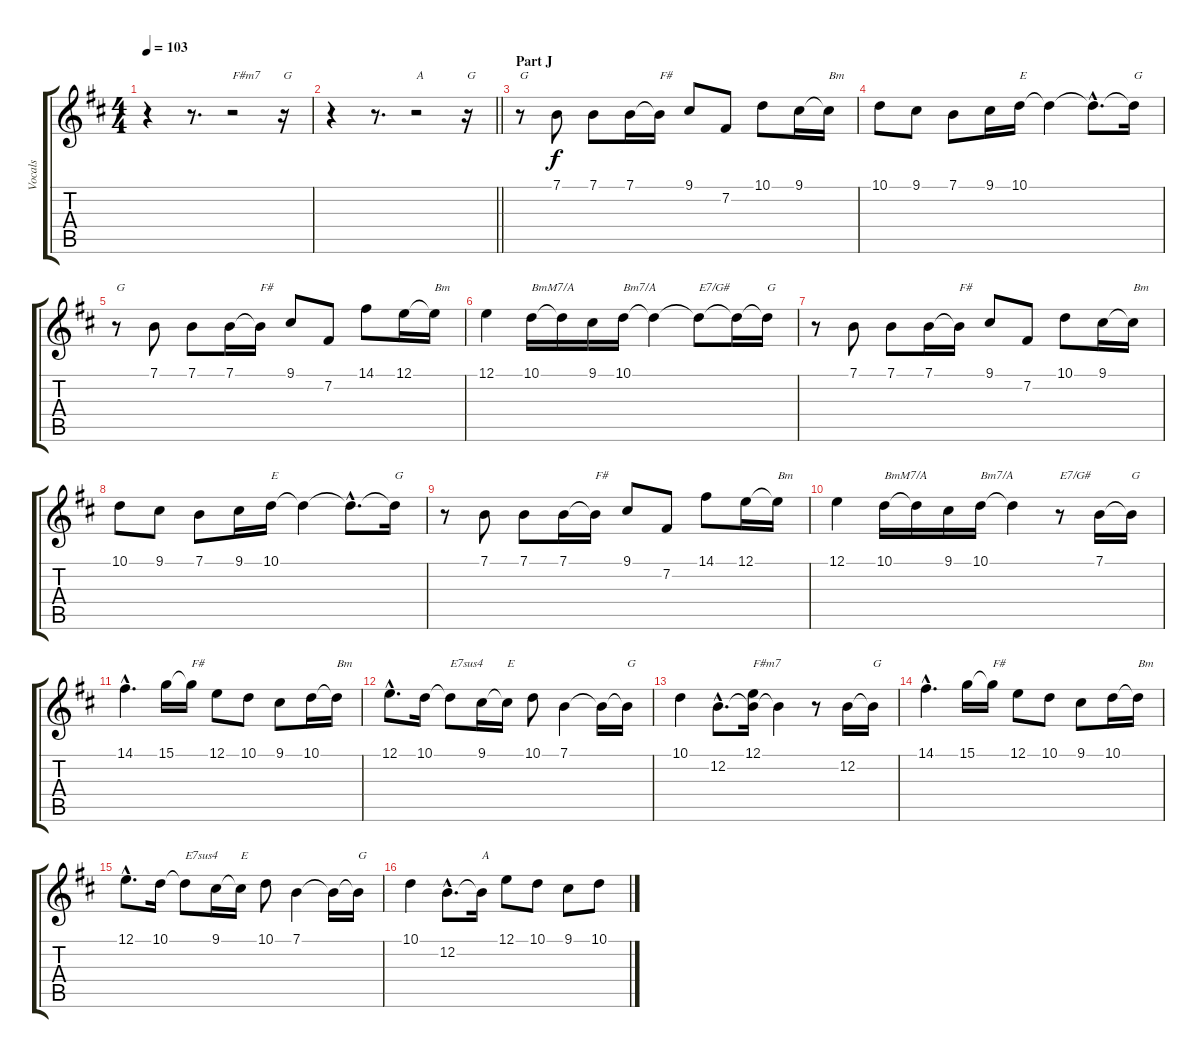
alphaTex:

\track ("Vocals" "Vocals") {instrument trumpet}
\staff {score tabs}
\tuning (E4 B3 G3 D3 A2 E2) {hide}
\ts (4 4)
\tempo 103
\clef g2
\ks d
r.4{dy f} r.8{d} r.2{txt "F#m7"} r.16{txt "G"} |
\barLineRight lightlight
r.4 r.8{d} r.2{txt "A"} r.16{txt "G"} |
\section ("" "Part J")
r.8{txt "G"} 7.1.8 7.1.8 7.1.16 7.1{t}.16{txt "F#"} 9.1.8 7.2.8 10.1.8 9.1.16 9.1{t}.16{txt "Bm"} |
10.1.8 9.1.8 7.1.8 9.1.16 10.1.16{txt "E"} 10.1{t}.4 10.1{hac t}.8{d} 10.1{t}.16{txt "G"} |
r.8{txt "G"} 7.1.8 7.1.8 7.1.16 7.1{t}.16{txt "F#"} 9.1.8 7.2.8 14.1.8 12.1.16 12.1{t}.16{txt "Bm"} |
12.1.4 10.1.16{txt "BmM7/A"} 10.1{t}.16 9.1.16 10.1.16{txt "Bm7/A"} 10.1{t}.4 10.1{t}.8{txt "E7/G#"} 10.1{t}.16 10.1{t}.16{txt "G"} |
r.8 7.1.8 7.1.8 7.1.16 7.1{t}.16{txt "F#"} 9.1.8 7.2.8 10.1.8 9.1.16 9.1{t}.16{txt "Bm"} |
10.1.8 9.1.8 7.1.8 9.1.16 10.1.16{txt "E"} 10.1{t}.4 10.1{hac t}.8{d} 10.1{t}.16{txt "G"} |
r.8 7.1.8 7.1.8 7.1.16 7.1{t}.16{txt "F#"} 9.1.8 7.2.8 14.1.8 12.1.16 12.1{t}.16{txt "Bm"} |
12.1.4 10.1.16{txt "BmM7/A"} 10.1{t}.16 9.1.16 10.1.16{txt "Bm7/A"} 10.1{t}.4 r.8{txt "E7/G#"} 7.1.16 7.1{t}.16{txt "G"} |
14.1{hac}.4{d} 15.1.16 15.1{t}.16{txt "F#"} 12.1.8 10.1.8 9.1.8 10.1.16 10.1{t}.16{txt "Bm"} |
12.1{hac}.8{d} 10.1.16 10.1{t}.8{txt "E7sus4"} 9.1.16 9.1{t}.16{txt "E"} 10.1.8 7.1.4 7.1{t}.16 7.1{t}.16{txt "G"} |
10.1.4 12.2{hac}.8{d} (12.1 12.2{t}).16{txt "F#m7"} 12.2{t}.4 r.8 12.2.16 12.2{t}.16{txt "G"} |
14.1{hac}.4{d} 15.1.16 15.1{t}.16{txt "F#"} 12.1.8 10.1.8 9.1.8 10.1.16 10.1{t}.16{txt "Bm"} |
12.1{hac}.8{d} 10.1.16 10.1{t}.8{txt "E7sus4"} 9.1.16 9.1{t}.16{txt "E"} 10.1.8 7.1.4 7.1{t}.16 7.1{t}.16{txt "G"} |
10.1.4 12.2{hac}.8{d} 12.2{t}.16{txt "A"} 12.1.8 10.1.8 9.1.8 10.1.8
